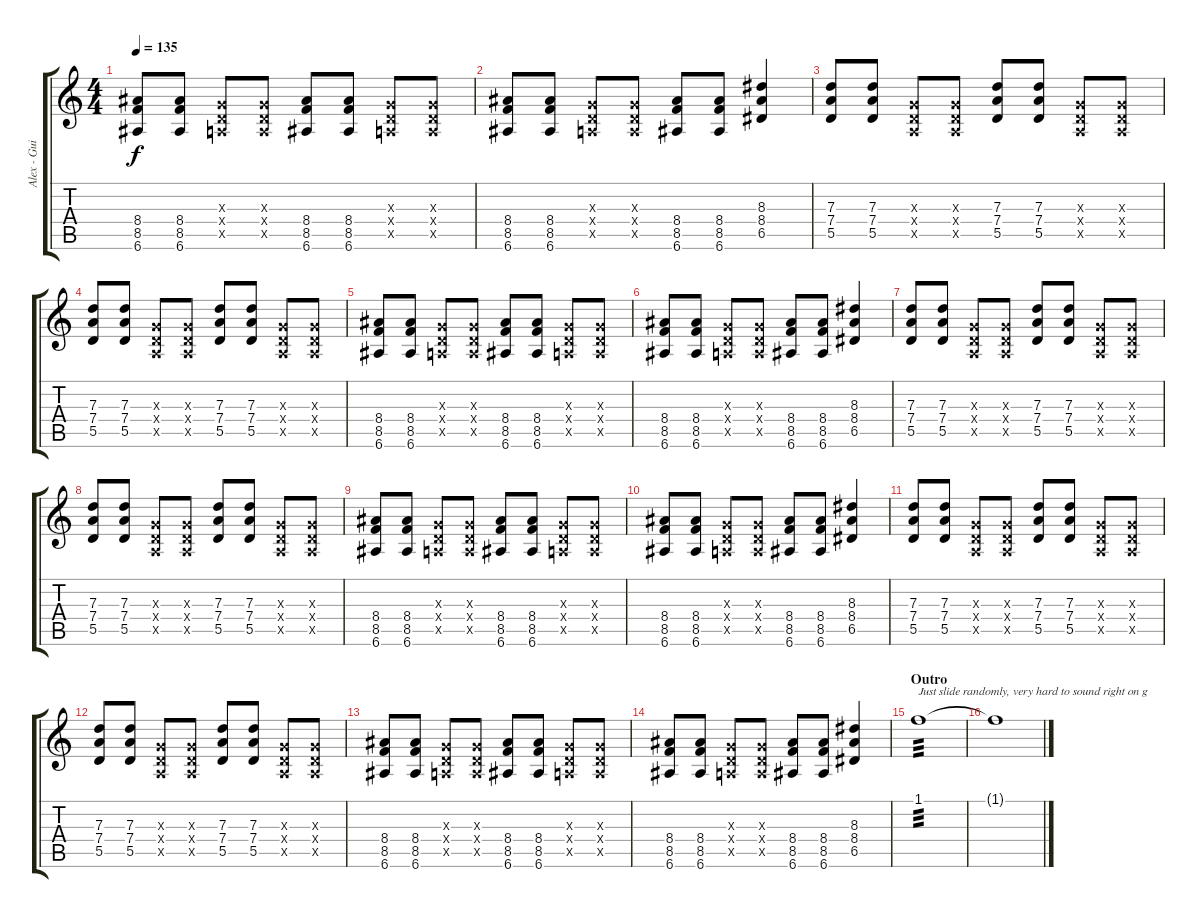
\track ("Alex - Guitar" "Alex - Gui") {instrument overdrivenguitar}
\staff {score tabs}
\tuning (E4 B3 G3 D3 A2 E2) {hide}
\ts (4 4)
\tempo 135
\clef g2
\ks c
(8.4 8.5 6.6).8{dy f} (8.4 8.5 6.6).8 (0.3{x} 0.4{x} 0.5{x}).8 (0.3{x} 0.4{x} 0.5{x}).8 (8.4 8.5 6.6).8 (8.4 8.5 6.6).8 (0.3{x} 0.4{x} 0.5{x}).8 (0.3{x} 0.4{x} 0.5{x}).8 |
(8.4 8.5 6.6).8 (8.4 8.5 6.6).8 (0.3{x} 0.4{x} 0.5{x}).8 (0.3{x} 0.4{x} 0.5{x}).8 (8.4 8.5 6.6).8 (8.4 8.5 6.6).8 (8.3 8.4 6.5).4 |
(7.3 7.4 5.5).8 (7.3 7.4 5.5).8 (0.3{x} 0.4{x} 0.5{x}).8 (0.3{x} 0.4{x} 0.5{x}).8 (7.3 7.4 5.5).8 (7.3 7.4 5.5).8 (0.3{x} 0.4{x} 0.5{x}).8 (0.3{x} 0.4{x} 0.5{x}).8 |
(7.3 7.4 5.5).8 (7.3 7.4 5.5).8 (0.3{x} 0.4{x} 0.5{x}).8 (0.3{x} 0.4{x} 0.5{x}).8 (7.3 7.4 5.5).8 (7.3 7.4 5.5).8 (0.3{x} 0.4{x} 0.5{x}).8 (0.3{x} 0.4{x} 0.5{x}).8 |
(8.4 8.5 6.6).8 (8.4 8.5 6.6).8 (0.3{x} 0.4{x} 0.5{x}).8 (0.3{x} 0.4{x} 0.5{x}).8 (8.4 8.5 6.6).8 (8.4 8.5 6.6).8 (0.3{x} 0.4{x} 0.5{x}).8 (0.3{x} 0.4{x} 0.5{x}).8 |
(8.4 8.5 6.6).8 (8.4 8.5 6.6).8 (0.3{x} 0.4{x} 0.5{x}).8 (0.3{x} 0.4{x} 0.5{x}).8 (8.4 8.5 6.6).8 (8.4 8.5 6.6).8 (8.3 8.4 6.5).4 |
(7.3 7.4 5.5).8 (7.3 7.4 5.5).8 (0.3{x} 0.4{x} 0.5{x}).8 (0.3{x} 0.4{x} 0.5{x}).8 (7.3 7.4 5.5).8 (7.3 7.4 5.5).8 (0.3{x} 0.4{x} 0.5{x}).8 (0.3{x} 0.4{x} 0.5{x}).8 |
(7.3 7.4 5.5).8 (7.3 7.4 5.5).8 (0.3{x} 0.4{x} 0.5{x}).8 (0.3{x} 0.4{x} 0.5{x}).8 (7.3 7.4 5.5).8 (7.3 7.4 5.5).8 (0.3{x} 0.4{x} 0.5{x}).8 (0.3{x} 0.4{x} 0.5{x}).8 |
(8.4 8.5 6.6).8 (8.4 8.5 6.6).8 (0.3{x} 0.4{x} 0.5{x}).8 (0.3{x} 0.4{x} 0.5{x}).8 (8.4 8.5 6.6).8 (8.4 8.5 6.6).8 (0.3{x} 0.4{x} 0.5{x}).8 (0.3{x} 0.4{x} 0.5{x}).8 |
(8.4 8.5 6.6).8 (8.4 8.5 6.6).8 (0.3{x} 0.4{x} 0.5{x}).8 (0.3{x} 0.4{x} 0.5{x}).8 (8.4 8.5 6.6).8 (8.4 8.5 6.6).8 (8.3 8.4 6.5).4 |
(7.3 7.4 5.5).8 (7.3 7.4 5.5).8 (0.3{x} 0.4{x} 0.5{x}).8 (0.3{x} 0.4{x} 0.5{x}).8 (7.3 7.4 5.5).8 (7.3 7.4 5.5).8 (0.3{x} 0.4{x} 0.5{x}).8 (0.3{x} 0.4{x} 0.5{x}).8 |
(7.3 7.4 5.5).8 (7.3 7.4 5.5).8 (0.3{x} 0.4{x} 0.5{x}).8 (0.3{x} 0.4{x} 0.5{x}).8 (7.3 7.4 5.5).8 (7.3 7.4 5.5).8 (0.3{x} 0.4{x} 0.5{x}).8 (0.3{x} 0.4{x} 0.5{x}).8 |
(8.4 8.5 6.6).8 (8.4 8.5 6.6).8 (0.3{x} 0.4{x} 0.5{x}).8 (0.3{x} 0.4{x} 0.5{x}).8 (8.4 8.5 6.6).8 (8.4 8.5 6.6).8 (0.3{x} 0.4{x} 0.5{x}).8 (0.3{x} 0.4{x} 0.5{x}).8 |
(8.4 8.5 6.6).8 (8.4 8.5 6.6).8 (0.3{x} 0.4{x} 0.5{x}).8 (0.3{x} 0.4{x} 0.5{x}).8 (8.4 8.5 6.6).8 (8.4 8.5 6.6).8 (8.3 8.4 6.5).4 |
\section ("" "Outro")
1.1.1{txt "Just slide randomly, very hard to sound right on g" tp 3} |
1.1{t}.1
